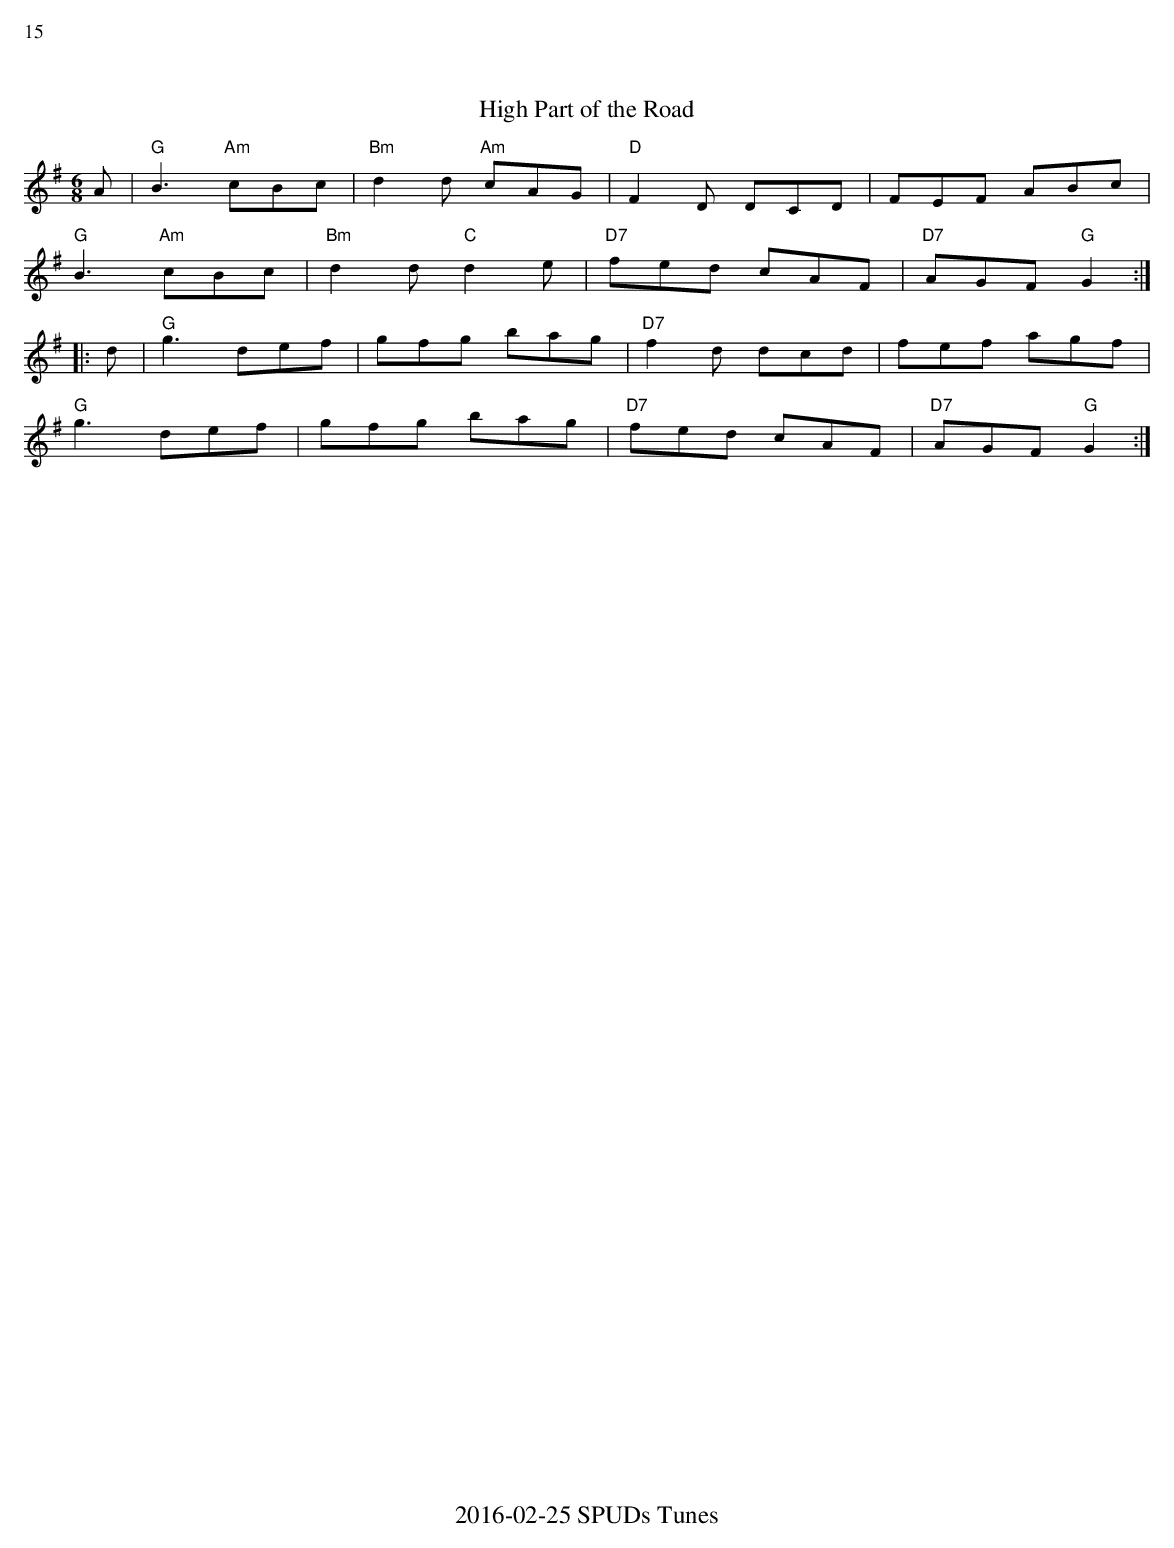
X:1
%%text 15
T:High Part of the Road
M:6/8
K:G
A|"G"B3 "Am"cBc|"Bm"d2d "Am"cAG|"D"F2D DCD|FEF ABc|
"G"B3 "Am"cBc|"Bm"d2d "C"d2e|"D7"fed cAF|"D7"AGF "G"G2:|
|:d|"G"g3 def|gfg bag|"D7"f2d dcd|fef agf|
"G"g3 def|gfg bag|"D7"fed cAF|"D7"AGF "G"G2:|
